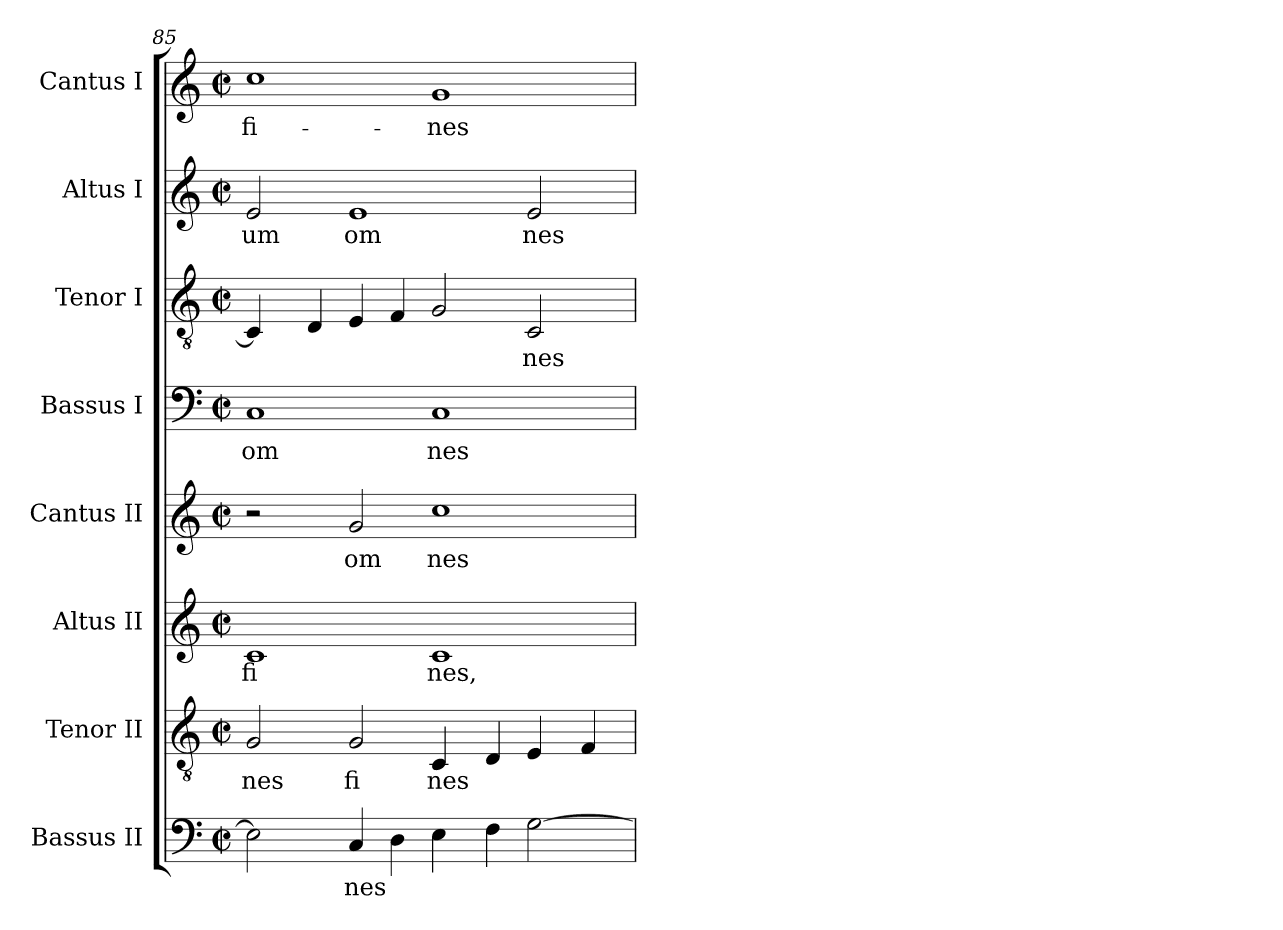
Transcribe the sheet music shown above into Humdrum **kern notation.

**kern	**text	**kern	**text	**kern	**text	**kern	**text	**kern	**text	**kern	**text	**kern	**text	**kern	**text
*part8	*part8	*part7	*part7	*part6	*part6	*part5	*part5	*part4	*part4	*part3	*part3	*part2	*part2	*part1	*part1
*staff8	*staff8	*staff7	*staff7	*staff6	*staff6	*staff5	*staff5	*staff4	*staff4	*staff3	*staff3	*staff2	*staff2	*staff1	*staff1
*I"Bassus II	*	*I"Tenor II	*	*I"Altus II	*	*I"Cantus II	*	*I"Bassus I	*	*I"Tenor I	*	*I"Altus I	*	*I"Cantus I	*
!!LO:PB:g=z
*clefF4	*	*clefGv2	*	*clefG2	*	*clefG2	*	*clefF4	*	*clefGv2	*	*clefG2	*	*clefG2	*
*M2/2	*	*M2/2	*	*M2/2	*	*M2/2	*	*M2/2	*	*M2/2	*	*M2/2	*	*M2/2	*
*met(c|)	*	*met(c|)	*	*met(c|)	*	*met(c|)	*	*met(c|)	*	*met(c|)	*	*met(c|)	*	*met(c|)	*
=85	=85	=85	=85	=85	=85	=85	=85	=85	=85	=85	=85	=85	=85	=85	=85
!	!	!	!LO:LY:b:cj	!	!LO:LY:b:cj	!	!	!	!LO:LY:b:cj	!	!	!	!LO:LY:b:cj	!	!LO:LY:b:cj
*	*	*	*	*	*	*	*	*	*	*^	*	*	*	*	*
2E\]	.	2G/	nes	1c	fi	2r	.	1C	om	4C/]	8ryy	.	2e/	-um	1cc	fi-
.	.	.	.	.	.	.	.	.	.	.	32ryy	.	.	.	.	.
.	.	.	.	.	.	.	.	.	.	.	1ryy	.	.	.	.	.
.	.	.	.	.	.	.	.	.	.	4D/	.	.	.	.	.	.
!	!LO:LY:b	!	!LO:LY:b:cj	!	!	!	!LO:LY:b:cj	!	!	!	!	!	!	!LO:LY:b:cj	!	!
4C/	-nes	2G/	fi	.	.	2g/	om	.	.	4E/	.	.	1e	om	.	.
4D\	.	.	.	.	.	.	.	.	.	4F/	.	.	.	.	.	.
!	!	!	!LO:LY:b	!	!LO:LY:b:cj	!	!LO:LY:b:cj	!	!LO:LY:b:cj	!	!	!	!	!	!	!LO:LY:b:cj
4E\	.	4C/	nes	1c	nes,	1cc	nes	1C	nes	2G/	.	.	.	.	1g	-nes
.	.	.	.	.	.	.	.	.	.	.	2ryy	.	.	.	.	.
4F\	.	4D/	.	.	.	.	.	.	.	.	.	.	.	.	.	.
!	!	!	!	!	!	!	!	!	!	!	!	!LO:LY:b:cj	!	!LO:LY:b:cj	!	!
[>2G\	.	4E/	.	.	.	.	.	.	.	2C/	.	nes	2e/	nes	.	.
.	.	.	.	.	.	.	.	.	.	.	4ryy	.	.	.	.	.
.	.	4F/	.	.	.	.	.	.	.	.	.	.	.	.	.	.
.	.	.	.	.	.	.	.	.	.	.	16.ryy	.	.	.	.	.
*	*	*	*	*	*	*	*	*	*	*v	*v	*	*	*	*	*
=	=	=	=	=	=	=	=	=	=	=	=	=	=	=	=
*-	*-	*-	*-	*-	*-	*-	*-	*-	*-	*-	*-	*-	*-	*-	*-
